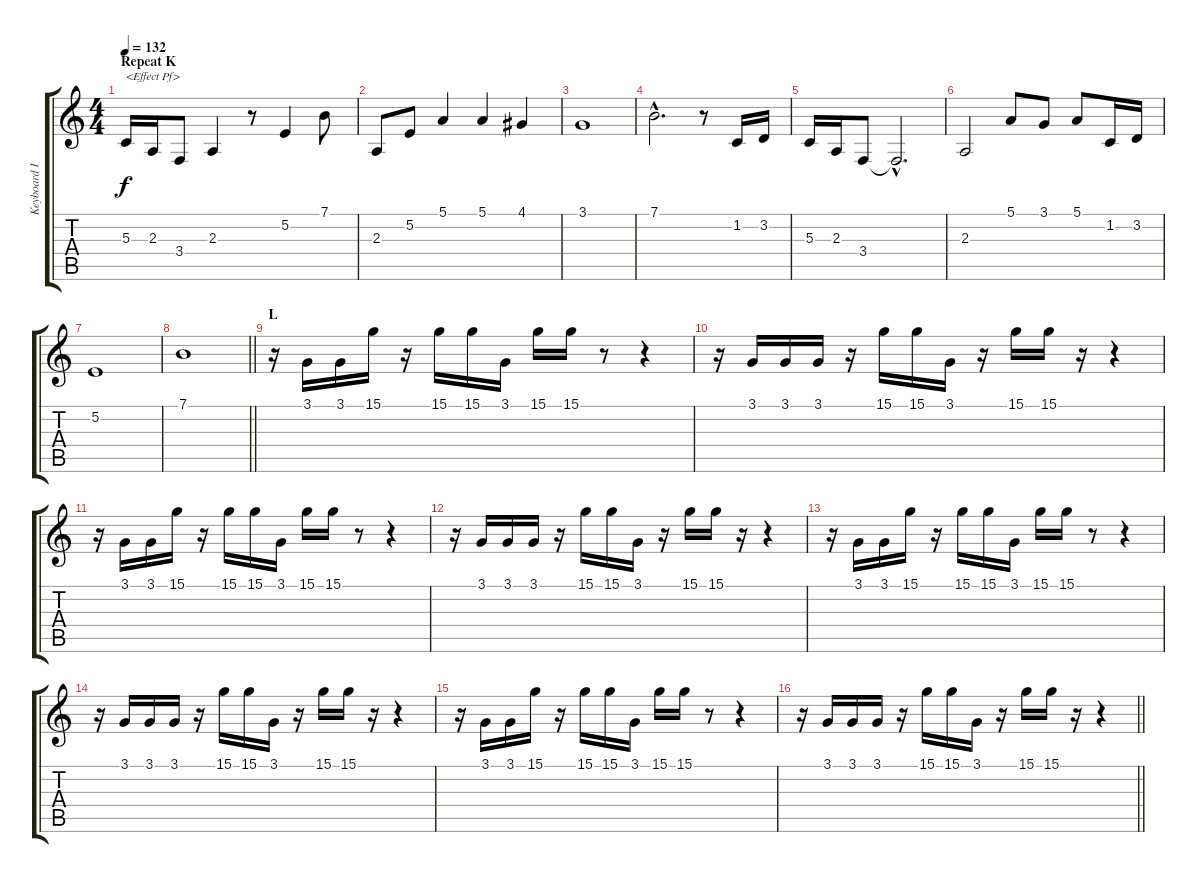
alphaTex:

\track ("Keyboard I" "Keyboard I") {instrument lead1square}
\staff {score tabs}
\tuning (E4 B3 G3 D3 A2 E2) {hide}
\ts (4 4)
\section ("" "Repeat K")
\tempo 132
\clef g2
\ks c
5.3.16{txt "<Effect Pf>" dy f instrument panflute} 2.3.16 3.4.8 2.3.4 r.8 5.2.4 7.1.8 |
2.3.8 5.2.8 5.1.4 5.1.4 4.1.4 |
3.1.1 |
7.1{hac}.2{d} r.8 1.2.16 3.2.16 |
5.3.16 2.3.16 3.4.8 3.4{hac t}.2{d} |
2.3.2 5.1.8 3.1.8 5.1.8 1.2.16 3.2.16 |
5.2.1 |
\barLineRight lightlight
7.1.1 |
\section ("" "L")
r.16 3.1.16{instrument lead1square} 3.1.16 15.1.16 r.16 15.1.16 15.1.16 3.1.16 15.1.16 15.1.16 r.8 r.4 |
r.16 3.1.16 3.1.16 3.1.16 r.16 15.1.16 15.1.16 3.1.16 r.16 15.1.16 15.1.16 r.16 r.4 |
r.16 3.1.16 3.1.16 15.1.16 r.16 15.1.16 15.1.16 3.1.16 15.1.16 15.1.16 r.8 r.4 |
r.16 3.1.16 3.1.16 3.1.16 r.16 15.1.16 15.1.16 3.1.16 r.16 15.1.16 15.1.16 r.16 r.4 |
r.16 3.1.16 3.1.16 15.1.16 r.16 15.1.16 15.1.16 3.1.16 15.1.16 15.1.16 r.8 r.4 |
r.16 3.1.16 3.1.16 3.1.16 r.16 15.1.16 15.1.16 3.1.16 r.16 15.1.16 15.1.16 r.16 r.4 |
r.16 3.1.16 3.1.16 15.1.16 r.16 15.1.16 15.1.16 3.1.16 15.1.16 15.1.16 r.8 r.4 |
\barLineRight lightlight
r.16 3.1.16 3.1.16 3.1.16 r.16 15.1.16 15.1.16 3.1.16 r.16 15.1.16 15.1.16 r.16 r.4
